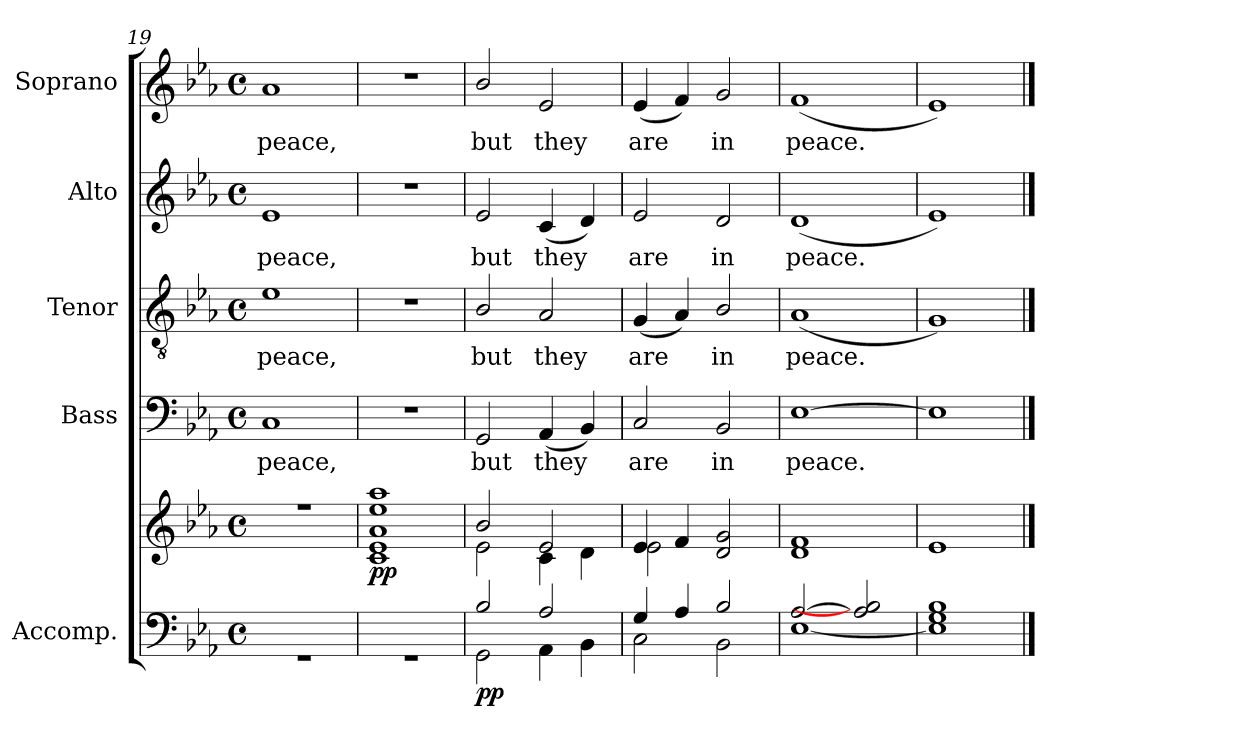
**kern	**kern	**dynam	**kern	**text	**kern	**text	**kern	**text	**kern	**text
*part5	*part5	*part5	*part4	*part4	*part3	*part3	*part2	*part2	*part1	*part1
*staff6	*staff5	*staff5/6	*staff4	*staff4	*staff3	*staff3	*staff2	*staff2	*staff1	*staff1
*I"Accomp.	*	*	*I"Bass	*	*I"Tenor	*	*I"Alto	*	*I"Soprano	*
*	*	*	*I'B	*	*I'T	*	*I'A	*	*I'S	*
*clefF4	*clefG2	*	*clefF4	*	*clefGv2	*	*clefG2	*	*clefG2	*
*k[b-e-a-]	*k[b-e-a-]	*	*k[b-e-a-]	*	*k[b-e-a-]	*	*k[b-e-a-]	*	*k[b-e-a-]	*
*E-:	*E-:	*	*E-:	*	*E-:	*	*E-:	*	*E-:	*
*M4/4	*M4/4	*	*M4/4	*	*M4/4	*	*M4/4	*	*M4/4	*
*met(c)	*met(c)	*	*met(c)	*	*met(c)	*	*met(c)	*	*met(c)	*
=19	=19	=19	=19	=19	=19	=19	=19	=19	=19	=19
*^	*^	*	*	*	*	*	*	*	*	*
!	!	!	!	!	!	!LO:LY:b	!	!LO:LY:b	!	!LO:LY:b	!	!LO:LY:b
1ryy	1r	1r	1ryy	.	1C	peace,	1e-	peace,	1e-	peace,	1a-	peace,
=20	=20	=20	=20	=20	=20	=20	=20	=20	=20	=20	=20	=20
!	!	!	!	!LO:DY:b	!	!	!	!	!	!	!	!
1ryy	1r	1a-/ 1ee-/ 1aa-/	1c\ 1e-\	pp	1r	.	1r	.	1r	.	1r	.
=21	=21	=21	=21	=21	=21	=21	=21	=21	=21	=21	=21	=21
!	!	!	!	!LO:DY:b=2	!	!LO:LY:b	!	!LO:LY:b	!	!LO:LY:b	!	!LO:LY:b
2B-/	2GG\	2b-/	2e-\	pp	2GG	but	2B-/	but	2e-	but	2b-/	but
!	!	!	!	!	!	!LO:LY:b	!	!LO:LY:b	!	!LO:LY:b	!	!LO:LY:b
2A-/	4AA-\	2e-/	4c\	.	(<4AA-	they	2A-	they	(<4c	they	2e-	they
.	4BB-\	.	4d\	.	4BB-)	.	.	.	4d)	.	.	.
=22	=22	=22	=22	=22	=22	=22	=22	=22	=22	=22	=22	=22
!	!	!	!	!	!	!LO:LY:b	!	!LO:LY:b	!	!LO:LY:b	!	!LO:LY:b
4G/	2C\	4e-/	2e-\	.	2C	are	(<4G	are	2e-	are	(<4e-	are
4A-/	.	4f/	.	.	.	.	4A-)	.	.	.	4f)	.
!	!	!	!	!	!	!LO:LY:b	!	!LO:LY:b	!	!LO:LY:b	!	!LO:LY:b
2B-/	2BB-\	2d/ 2g/	2ryy	.	2BB-	in	2B-/	in	2d	in	2g	in
=23	=23	=23	=23	=23	=23	=23	=23	=23	=23	=23	=23	=23
!	!	!	!	!	!	!LO:LY:b	!	!LO:LY:b	!	!LO:LY:b	!	!LO:LY:b
[2A-/	[1E-\	1d/ 1f/	1ryy	.	[1E-	peace.	(<1A-	peace.	(<1d	peace.	(<1f	peace.
2A-/] 2B-/]	.	.	.	.	.	.	.	.	.	.	.	.
=24	=24	=24	=24	=24	=24	=24	=24	=24	=24	=24	=24	=24
1G/ 1B-/	1E-\]	1e-/	1ryy	.	1E-]	.	1G)	.	1e-)	.	1e-)	.
*v	*v	*	*	*	*	*	*	*	*	*	*	*
*	*v	*v	*	*	*	*	*	*	*	*	*
==	==	==	==	==	==	==	==	==	==	==
*-	*-	*-	*-	*-	*-	*-	*-	*-	*-	*-
